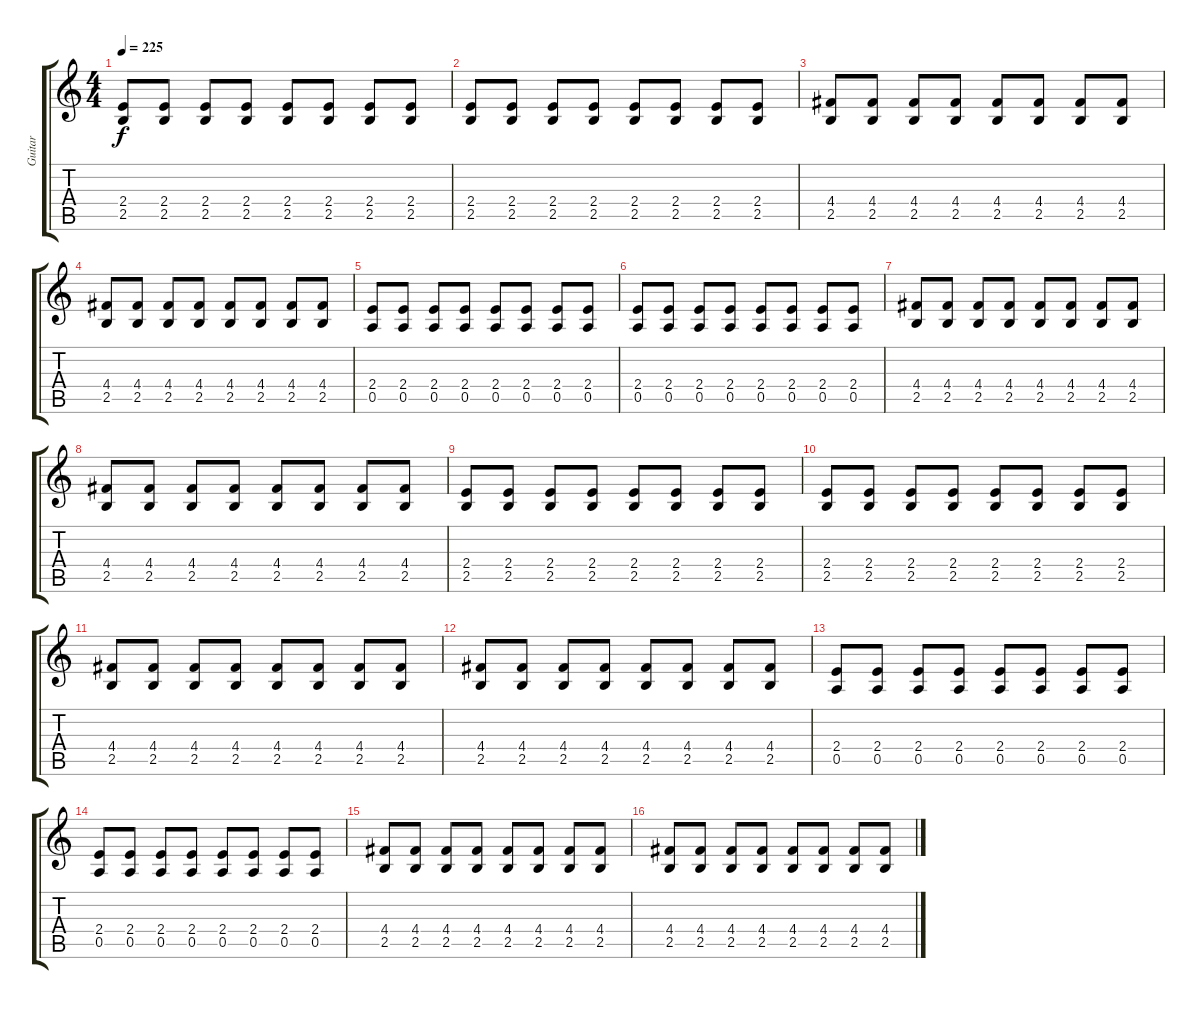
\track ("Guitar" "Guitar") {instrument distortionguitar}
\staff {score tabs}
\tuning (E4 B3 G3 D3 A2 E2) {hide}
\ts (4 4)
\tempo 225
\clef g2
\ks c
(2.4 2.5).8{dy f} (2.4 2.5).8 (2.4 2.5).8 (2.4 2.5).8 (2.4 2.5).8 (2.4 2.5).8 (2.4 2.5).8 (2.4 2.5).8 |
(2.4 2.5).8 (2.4 2.5).8 (2.4 2.5).8 (2.4 2.5).8 (2.4 2.5).8 (2.4 2.5).8 (2.4 2.5).8 (2.4 2.5).8 |
(4.4 2.5).8 (4.4 2.5).8 (4.4 2.5).8 (4.4 2.5).8 (4.4 2.5).8 (4.4 2.5).8 (4.4 2.5).8 (4.4 2.5).8 |
(4.4 2.5).8 (4.4 2.5).8 (4.4 2.5).8 (4.4 2.5).8 (4.4 2.5).8 (4.4 2.5).8 (4.4 2.5).8 (4.4 2.5).8 |
(2.4 0.5).8 (2.4 0.5).8 (2.4 0.5).8 (2.4 0.5).8 (2.4 0.5).8 (2.4 0.5).8 (2.4 0.5).8 (2.4 0.5).8 |
(2.4 0.5).8 (2.4 0.5).8 (2.4 0.5).8 (2.4 0.5).8 (2.4 0.5).8 (2.4 0.5).8 (2.4 0.5).8 (2.4 0.5).8 |
(4.4 2.5).8 (4.4 2.5).8 (4.4 2.5).8 (4.4 2.5).8 (4.4 2.5).8 (4.4 2.5).8 (4.4 2.5).8 (4.4 2.5).8 |
(4.4 2.5).8 (4.4 2.5).8 (4.4 2.5).8 (4.4 2.5).8 (4.4 2.5).8 (4.4 2.5).8 (4.4 2.5).8 (4.4 2.5).8 |
(2.4 2.5).8 (2.4 2.5).8 (2.4 2.5).8 (2.4 2.5).8 (2.4 2.5).8 (2.4 2.5).8 (2.4 2.5).8 (2.4 2.5).8 |
(2.4 2.5).8 (2.4 2.5).8 (2.4 2.5).8 (2.4 2.5).8 (2.4 2.5).8 (2.4 2.5).8 (2.4 2.5).8 (2.4 2.5).8 |
(4.4 2.5).8 (4.4 2.5).8 (4.4 2.5).8 (4.4 2.5).8 (4.4 2.5).8 (4.4 2.5).8 (4.4 2.5).8 (4.4 2.5).8 |
(4.4 2.5).8 (4.4 2.5).8 (4.4 2.5).8 (4.4 2.5).8 (4.4 2.5).8 (4.4 2.5).8 (4.4 2.5).8 (4.4 2.5).8 |
(2.4 0.5).8 (2.4 0.5).8 (2.4 0.5).8 (2.4 0.5).8 (2.4 0.5).8 (2.4 0.5).8 (2.4 0.5).8 (2.4 0.5).8 |
(2.4 0.5).8 (2.4 0.5).8 (2.4 0.5).8 (2.4 0.5).8 (2.4 0.5).8 (2.4 0.5).8 (2.4 0.5).8 (2.4 0.5).8 |
(4.4 2.5).8 (4.4 2.5).8 (4.4 2.5).8 (4.4 2.5).8 (4.4 2.5).8 (4.4 2.5).8 (4.4 2.5).8 (4.4 2.5).8 |
(4.4 2.5).8 (4.4 2.5).8 (4.4 2.5).8 (4.4 2.5).8 (4.4 2.5).8 (4.4 2.5).8 (4.4 2.5).8 (4.4 2.5).8
